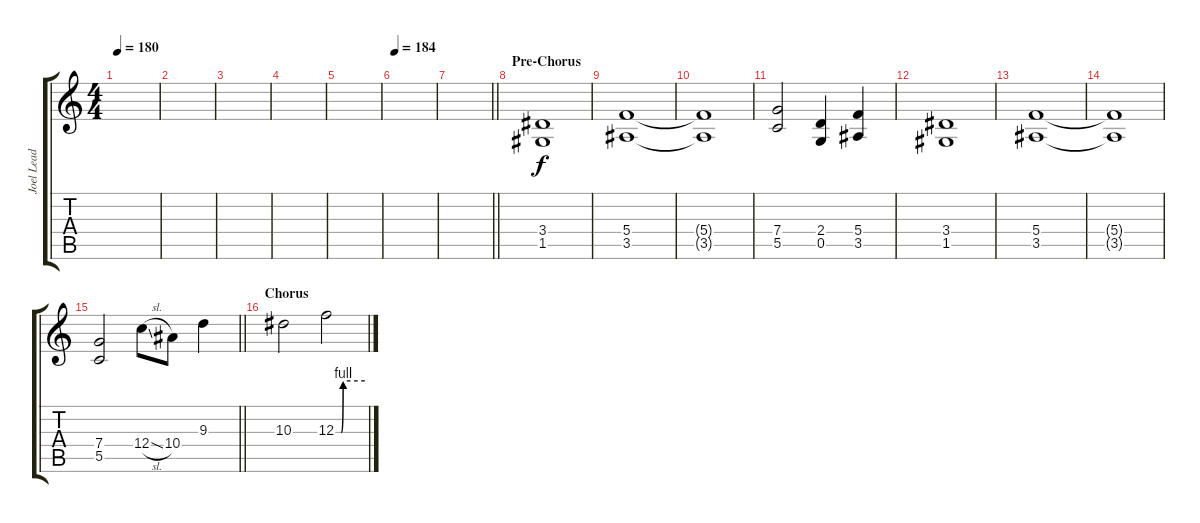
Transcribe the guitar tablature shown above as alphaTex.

\track ("Joel Lead" "Joel Lead") {instrument distortionguitar}
\staff {score tabs}
\tuning (D4 A3 F3 C3 G2 C2) {hide}
\ts (4 4)
\tempo 180
\clef g2
\ks c
|
|
|
|
|
\tempo 184
|
\barLineRight lightlight
|
\section ("" "Pre-Chorus")
(3.4 1.5).1 |
(5.4 3.5).1 |
(5.4{t} 3.5{t}).1 |
(7.4 5.5).2 (2.4 0.5).4 (5.4 3.5).4 |
(3.4 1.5).1 |
(5.4 3.5).1 |
(5.4{t} 3.5{t}).1 |
\barLineRight lightlight
(7.4 5.5).2 12.4{sl}.8 10.4.8 9.3.4 |
\section ("" "Chorus")
10.3.2 12.3{be (custom 0 0 11 0 15 4 60 4)}.2
